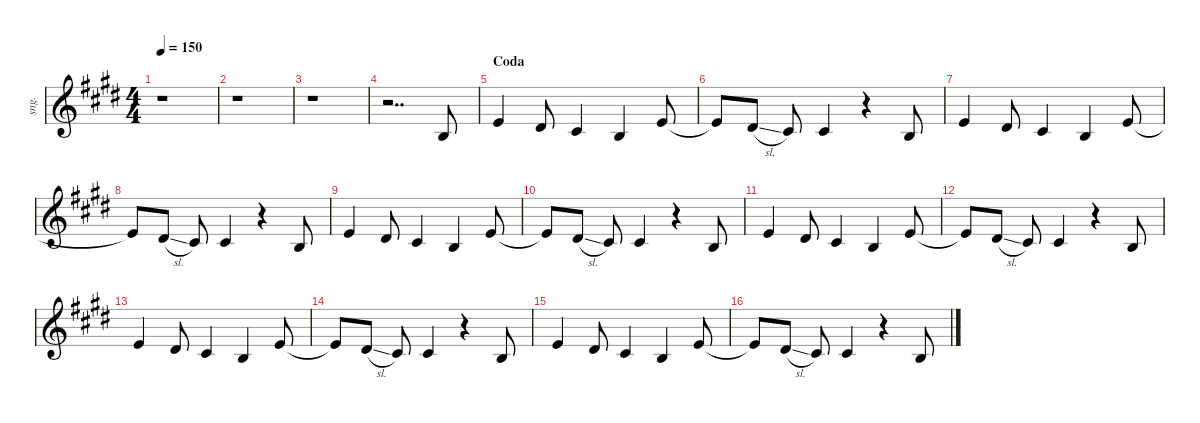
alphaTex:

\defaultSystemsLayout 4
\hideDynamics
\bracketExtendMode nobrackets
\otherSystemsTrackNameOrientation horizontal
\track ("Vocals - G. \"Sting\" Summers" "sng.") {instrument lead6voice}
\staff {score}
\tuning (E4 B3 G3 D3 A2 E2)
\ts (4 4)
\tempo 150
\clef g2
\ks c#minor
r.1{dy mf beam Down} |
r.1{beam Down} |
r.1{beam Down} |
r.2{dd beam Down} 0.2{acc forcenatural}.8{beam Up} |
\section ("" "Coda")
0.1{acc forcenatural}.4{beam Up} 4.2{acc #}.8{beam Up} 2.2{acc #}.4{beam Up} 0.2{acc forcenatural}.4{beam Up} 0.1{acc forcenatural}.8{beam Up} |
0.1{t acc forcenatural}.8{beam Up} 4.2{sl acc #}.8{beam Up} 2.2{acc #}.8{beam Up} 2.2{acc #}.4{beam Up} r.4{beam Up} 0.2{acc forcenatural}.8{beam Up} |
0.1{acc forcenatural}.4{beam Up} 4.2{acc #}.8{beam Up} 2.2{acc #}.4{beam Up} 0.2{acc forcenatural}.4{beam Up} 0.1{acc forcenatural}.8{beam Up} |
0.1{t acc forcenatural}.8{beam Up} 4.2{sl acc #}.8{beam Up} 2.2{acc #}.8{beam Up} 2.2{acc #}.4{beam Up} r.4{beam Up} 0.2{acc forcenatural}.8{beam Up} |
0.1{acc forcenatural}.4{beam Up} 4.2{acc #}.8{beam Up} 2.2{acc #}.4{beam Up} 0.2{acc forcenatural}.4{beam Up} 0.1{acc forcenatural}.8{beam Up} |
0.1{t acc forcenatural}.8{beam Up} 4.2{sl acc #}.8{beam Up} 2.2{acc #}.8{beam Up} 2.2{acc #}.4{beam Up} r.4{beam Up} 0.2{acc forcenatural}.8{beam Up} |
0.1{acc forcenatural}.4{beam Up} 4.2{acc #}.8{beam Up} 2.2{acc #}.4{beam Up} 0.2{acc forcenatural}.4{beam Up} 0.1{acc forcenatural}.8{beam Up} |
0.1{t acc forcenatural}.8{beam Up} 4.2{sl acc #}.8{beam Up} 2.2{acc #}.8{beam Up} 2.2{acc #}.4{beam Up} r.4{beam Up} 0.2{acc forcenatural}.8{beam Up} |
0.1{acc forcenatural}.4{beam Up} 4.2{acc #}.8{beam Up} 2.2{acc #}.4{beam Up} 0.2{acc forcenatural}.4{beam Up} 0.1{acc forcenatural}.8{beam Up} |
0.1{t acc forcenatural}.8{beam Up} 4.2{sl acc #}.8{beam Up} 2.2{acc #}.8{beam Up} 2.2{acc #}.4{beam Up} r.4{beam Up} 0.2{acc forcenatural}.8{beam Up} |
0.1{acc forcenatural}.4{beam Up} 4.2{acc #}.8{beam Up} 2.2{acc #}.4{beam Up} 0.2{acc forcenatural}.4{beam Up} 0.1{acc forcenatural}.8{beam Up} |
0.1{t acc forcenatural}.8{beam Up} 4.2{sl acc #}.8{beam Up} 2.2{acc #}.8{beam Up} 2.2{acc #}.4{beam Up} r.4{beam Up} 0.2{acc forcenatural}.8{beam Up}
